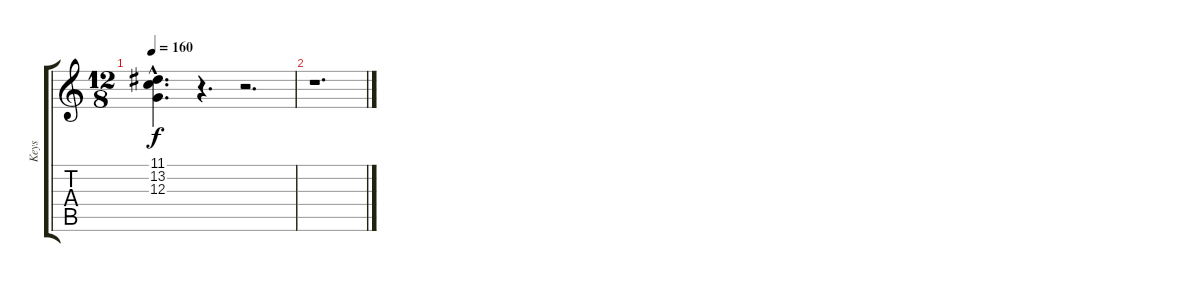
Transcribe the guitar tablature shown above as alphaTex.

\track ("Keys" "Keys") {instrument stringensemble1}
\staff {score tabs}
\tuning (E4 B3 G3 D3 A2 E2) {hide}
\ts (12 8)
\tempo 160
\clef g2
\ks c
(11.1{hac t} 13.2{hac t} 12.3{hac t}).4{d dy f} r.4{d} r.2{d} |
r.1{d}
